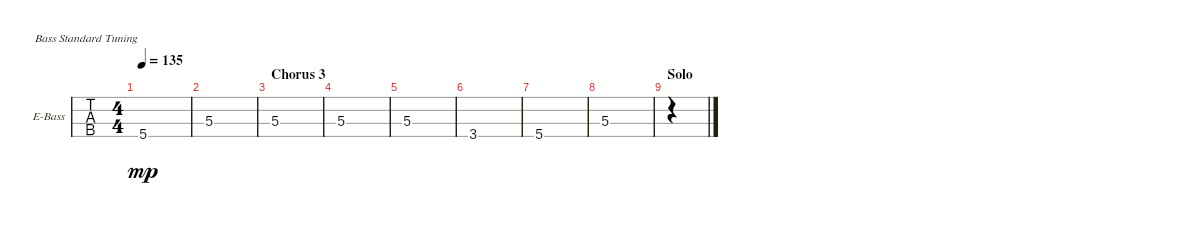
\bracketExtendMode groupsimilarinstruments
\firstSystemTrackNameOrientation horizontal
\otherSystemsTrackNameOrientation horizontal
\chordDiagramsInScore
\track ("Bass" "E-Bass") {instrument electricbassfinger}
\staff {tabs}
\tuning (G2 D2 A1 E1)
\ts (4 4)
\tempo 135
\clef f4
\scale
0.333333
\ks c
5.4.1{dy mp} |
\scale
0.333333 5.3.1 |
\section ("" "Chorus 3")
\scale
0.333333 5.3.1 |
\scale
0.333333 5.3.1 |
\scale
0.333333 5.3.1 |
\scale
0.333333 3.4.1 |
\scale
0.333333 5.4.1 |
\scale
0.333333 5.3.1 |
\section ("" "Solo")
\scale
0.333333 |
\scale
0.333333 |
\scale
0.333333 |
\scale
0.333333 |
\scale
0.333333 |
\scale
0.333333 |
\scale
0.333333 |
\scale
0.333333
